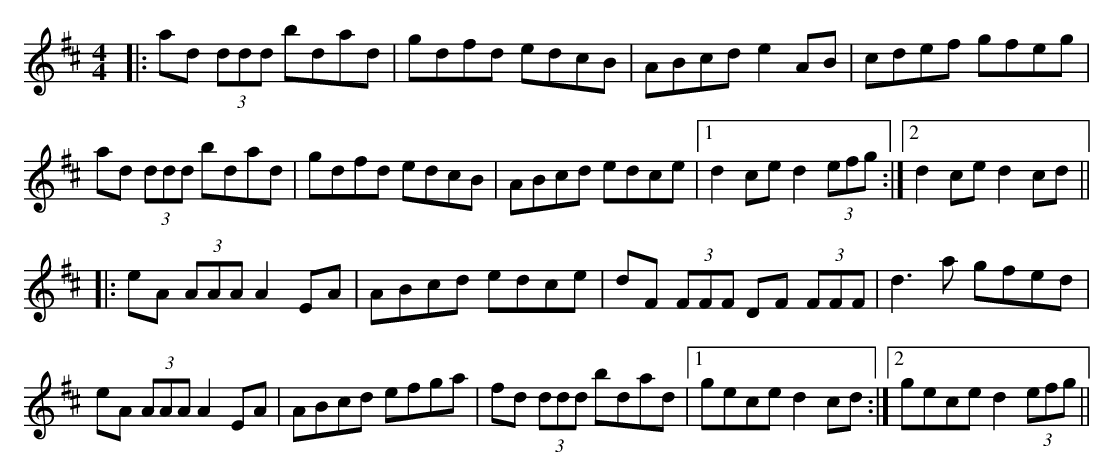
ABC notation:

X:1
M:4/4
K:D
|:ad (3ddd bdad |gdfd edcB |ABcd e2 AB |cdef gfeg |
ad (3ddd bdad |gdfd edcB |ABcd edce |1 d2ce d2 (3efg :|2 d2 ce d2 cd ||
|:eA (3AAA A2 EA |ABcd edce |dF (3FFF DF (3FFF |d3a gfed |
eA (3AAA A2 EA |ABcd efga |fd (3ddd bdad |1 gece d2cd :|2 gece d2 (3efg ||
